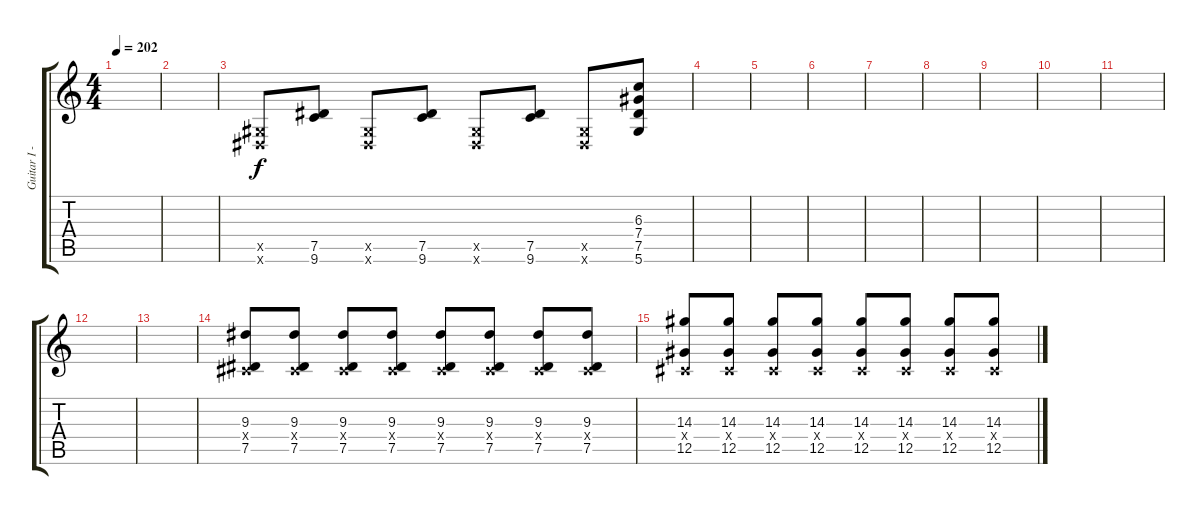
\track ("Guitar I - (Distortion Overdub) Jade" "Guitar I -") {instrument distortionguitar}
\staff {score tabs}
\tuning (Eb4 Bb3 Gb3 Db3 Ab2 Eb2) {hide}
\ts (4 4)
\tempo 202
\clef g2
\ks c
|
|
(0.5{x} 0.6{x}).8 (7.5 9.6).8 (0.5{x} 0.6{x}).8 (7.5 9.6).8 (0.5{x} 0.6{x}).8 (7.5 9.6).8 (0.5{x} 0.6{x}).8 (6.3 7.4 7.5 5.6).8 |
|
|
|
|
|
|
|
|
|
|
(9.3 0.4{x} 7.5).8 (9.3 0.4{x} 7.5).8 (9.3 0.4{x} 7.5).8 (9.3 0.4{x} 7.5).8 (9.3 0.4{x} 7.5).8 (9.3 0.4{x} 7.5).8 (9.3 0.4{x} 7.5).8 (9.3 0.4{x} 7.5).8 |
(14.3 0.4{x} 12.5).8 (14.3 0.4{x} 12.5).8 (14.3 0.4{x} 12.5).8 (14.3 0.4{x} 12.5).8 (14.3 0.4{x} 12.5).8 (14.3 0.4{x} 12.5).8 (14.3 0.4{x} 12.5).8 (14.3 0.4{x} 12.5).8
